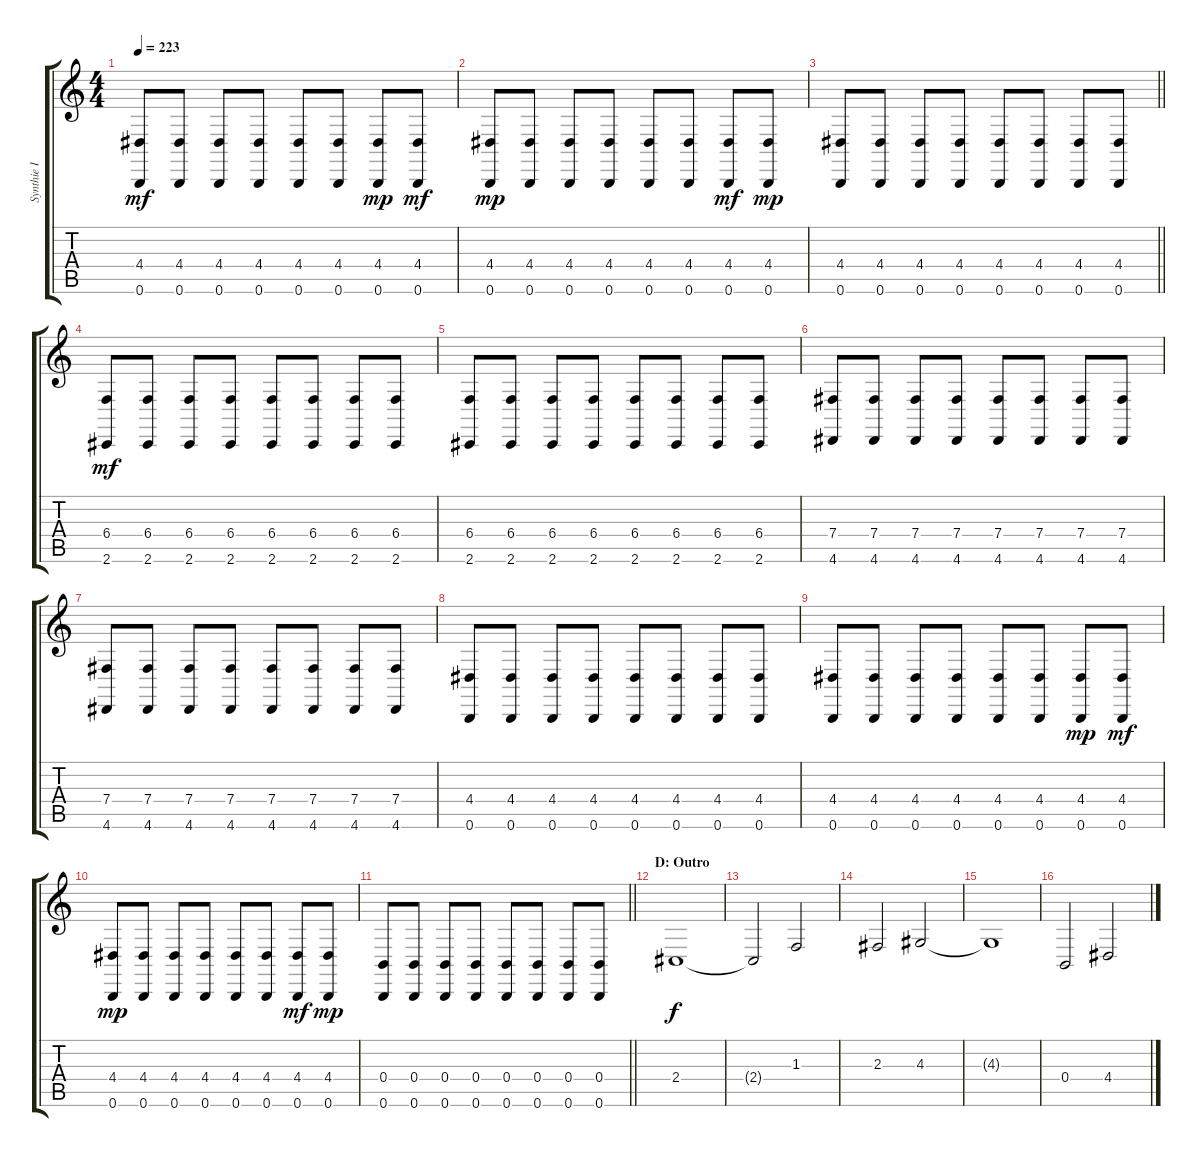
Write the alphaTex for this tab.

\track ("Synthie I" "Synthie I") {instrument lead2sawtooth}
\staff {score tabs}
\tuning (Db4 Ab3 E3 B2 Gb2 B1) {hide}
\ts (4 4)
\tempo 223
\clef g2
\ks c
(4.4 0.6).8{dy mf} (4.4 0.6).8 (4.4 0.6).8 (4.4 0.6).8 (4.4 0.6).8 (4.4 0.6).8 (4.4 0.6).8{dy mp} (4.4 0.6).8{dy mf} |
(4.4 0.6).8{dy mp} (4.4 0.6).8 (4.4 0.6).8 (4.4 0.6).8 (4.4 0.6).8 (4.4 0.6).8 (4.4 0.6).8{dy mf} (4.4 0.6).8{dy mp} |
\barLineRight lightlight
(4.4 0.6).8 (4.4 0.6).8 (4.4 0.6).8 (4.4 0.6).8 (4.4 0.6).8 (4.4 0.6).8 (4.4 0.6).8 (4.4 0.6).8 |
(6.4 2.6).8{dy mf} (6.4 2.6).8 (6.4 2.6).8 (6.4 2.6).8 (6.4 2.6).8 (6.4 2.6).8 (6.4 2.6).8 (6.4 2.6).8 |
(6.4 2.6).8 (6.4 2.6).8 (6.4 2.6).8 (6.4 2.6).8 (6.4 2.6).8 (6.4 2.6).8 (6.4 2.6).8 (6.4 2.6).8 |
(7.4 4.6).8 (7.4 4.6).8 (7.4 4.6).8 (7.4 4.6).8 (7.4 4.6).8 (7.4 4.6).8 (7.4 4.6).8 (7.4 4.6).8 |
(7.4 4.6).8 (7.4 4.6).8 (7.4 4.6).8 (7.4 4.6).8 (7.4 4.6).8 (7.4 4.6).8 (7.4 4.6).8 (7.4 4.6).8 |
(4.4 0.6).8 (4.4 0.6).8 (4.4 0.6).8 (4.4 0.6).8 (4.4 0.6).8 (4.4 0.6).8 (4.4 0.6).8 (4.4 0.6).8 |
(4.4 0.6).8 (4.4 0.6).8 (4.4 0.6).8 (4.4 0.6).8 (4.4 0.6).8 (4.4 0.6).8 (4.4 0.6).8{dy mp} (4.4 0.6).8{dy mf} |
(4.4 0.6).8{dy mp} (4.4 0.6).8 (4.4 0.6).8 (4.4 0.6).8 (4.4 0.6).8 (4.4 0.6).8 (4.4 0.6).8{dy mf} (4.4 0.6).8{dy mp} |
\barLineRight lightlight
(0.4 0.6).8 (0.4 0.6).8 (0.4 0.6).8 (0.4 0.6).8 (0.4 0.6).8 (0.4 0.6).8 (0.4 0.6).8 (0.4 0.6).8 |
\section ("" "D: Outro")
2.4.1{dy f volume 14 instrument electricgrandpiano} |
2.4{t}.2 1.3.2 |
2.3.2 4.3.2 |
4.3{t}.1 |
0.4.2 4.4.2
